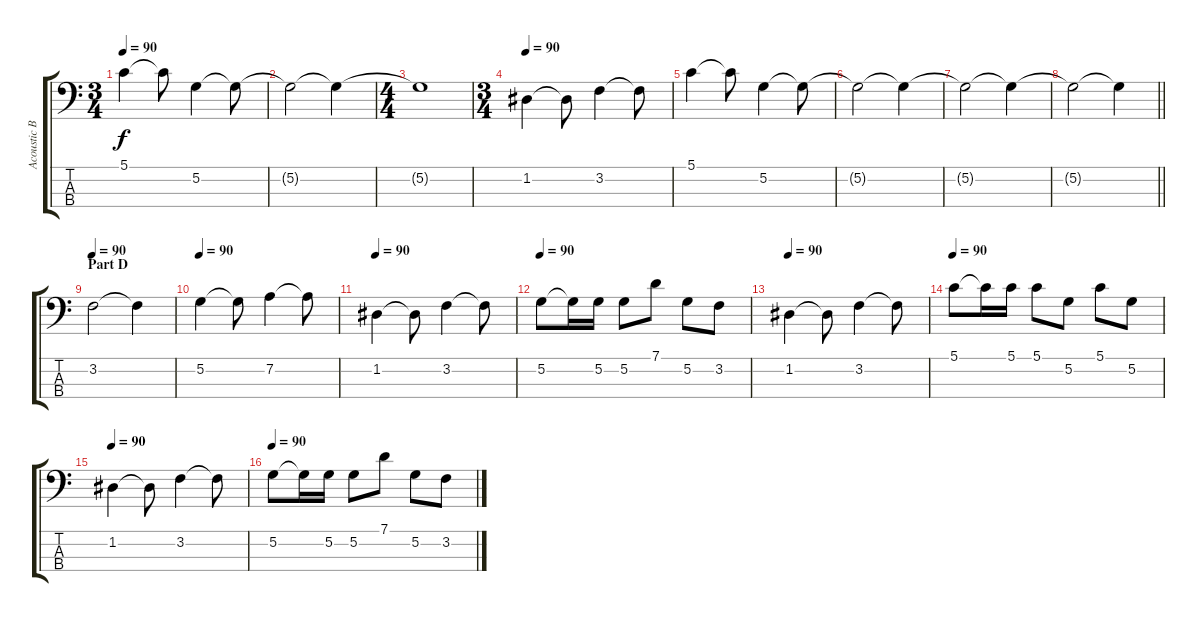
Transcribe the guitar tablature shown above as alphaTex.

\track ("Acoustic Bass -  Ken Wild" "Acoustic B") {instrument acousticbass}
\staff {score tabs}
\tuning (G2 D2 A1 E1) {hide}
\ts (3 4)
\tempo 90
\clef f4
\ks c
5.1.4{dy f} 5.1{t}.8 5.2.4 5.2{t}.8 |
5.2{t}.2 5.2{t}.4 |
\ts (4 4)
5.2{t}.1 |
\ts (3 4)
\tempo 90
1.2.4 1.2{t}.8 3.2.4 3.2{t}.8 |
5.1.4 5.1{t}.8 5.2.4 5.2{t}.8 |
5.2{t}.2 5.2{t}.4 |
5.2{t}.2 5.2{t}.4 |
\barLineRight lightlight
5.2{t}.2 5.2{t}.4 |
\section ("" "Part D")
\tempo 90
3.2.2 3.2{t}.4 |
\tempo 90
5.2.4 5.2{t}.8 7.2.4 7.2{t}.8 |
\tempo 90
1.2.4 1.2{t}.8 3.2.4 3.2{t}.8 |
\tempo 90
5.2.8 5.2{t}.16 5.2.16 5.2.8 7.1.8 5.2.8 3.2.8 |
\tempo 90
1.2.4 1.2{t}.8 3.2.4 3.2{t}.8 |
\tempo 90
5.1.8 5.1{t}.16 5.1.16 5.1.8 5.2.8 5.1.8 5.2.8 |
\tempo 90
1.2.4 1.2{t}.8 3.2.4 3.2{t}.8 |
\tempo 90
5.2.8 5.2{t}.16 5.2.16 5.2.8 7.1.8 5.2.8 3.2.8
